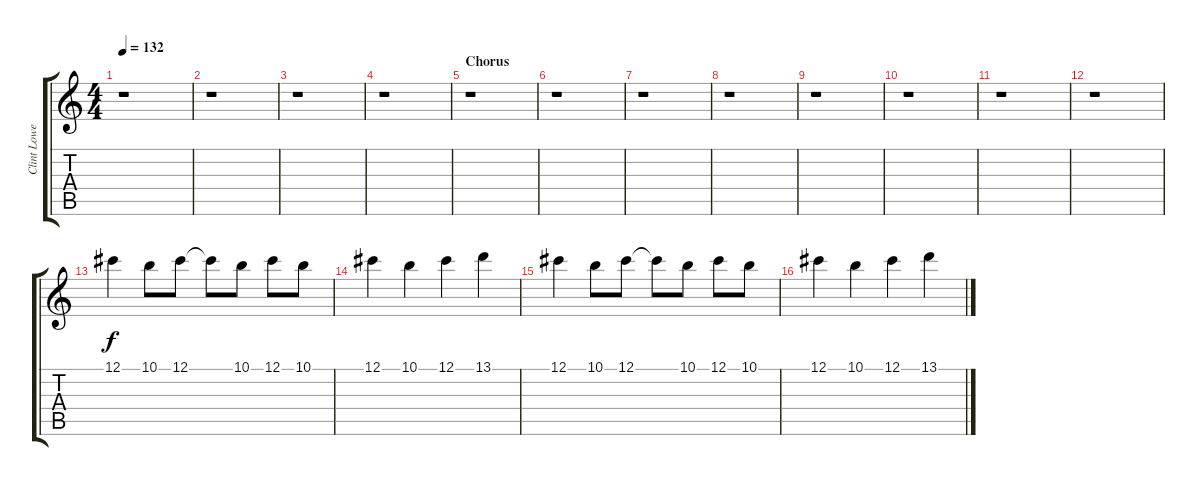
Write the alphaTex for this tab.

\track ("Clint Lowery Lead" "Clint Lowe") {instrument distortionguitar}
\staff {score tabs}
\tuning (Db4 Ab3 E3 B2 Gb2 B1) {hide}
\ts (4 4)
\tempo 132
\clef g2
\ks c
r.1{dy f} |
r.1 |
r.1 |
r.1 |
\section ("" "Chorus")
r.1 |
r.1 |
r.1 |
r.1 |
r.1 |
r.1 |
r.1 |
r.1 |
12.1.4 10.1.8 12.1.8 12.1{t}.8 10.1.8 12.1.8 10.1.8 |
12.1.4 10.1.4 12.1.4 13.1.4 |
12.1.4 10.1.8 12.1.8 12.1{t}.8 10.1.8 12.1.8 10.1.8 |
12.1.4 10.1.4 12.1.4 13.1.4
